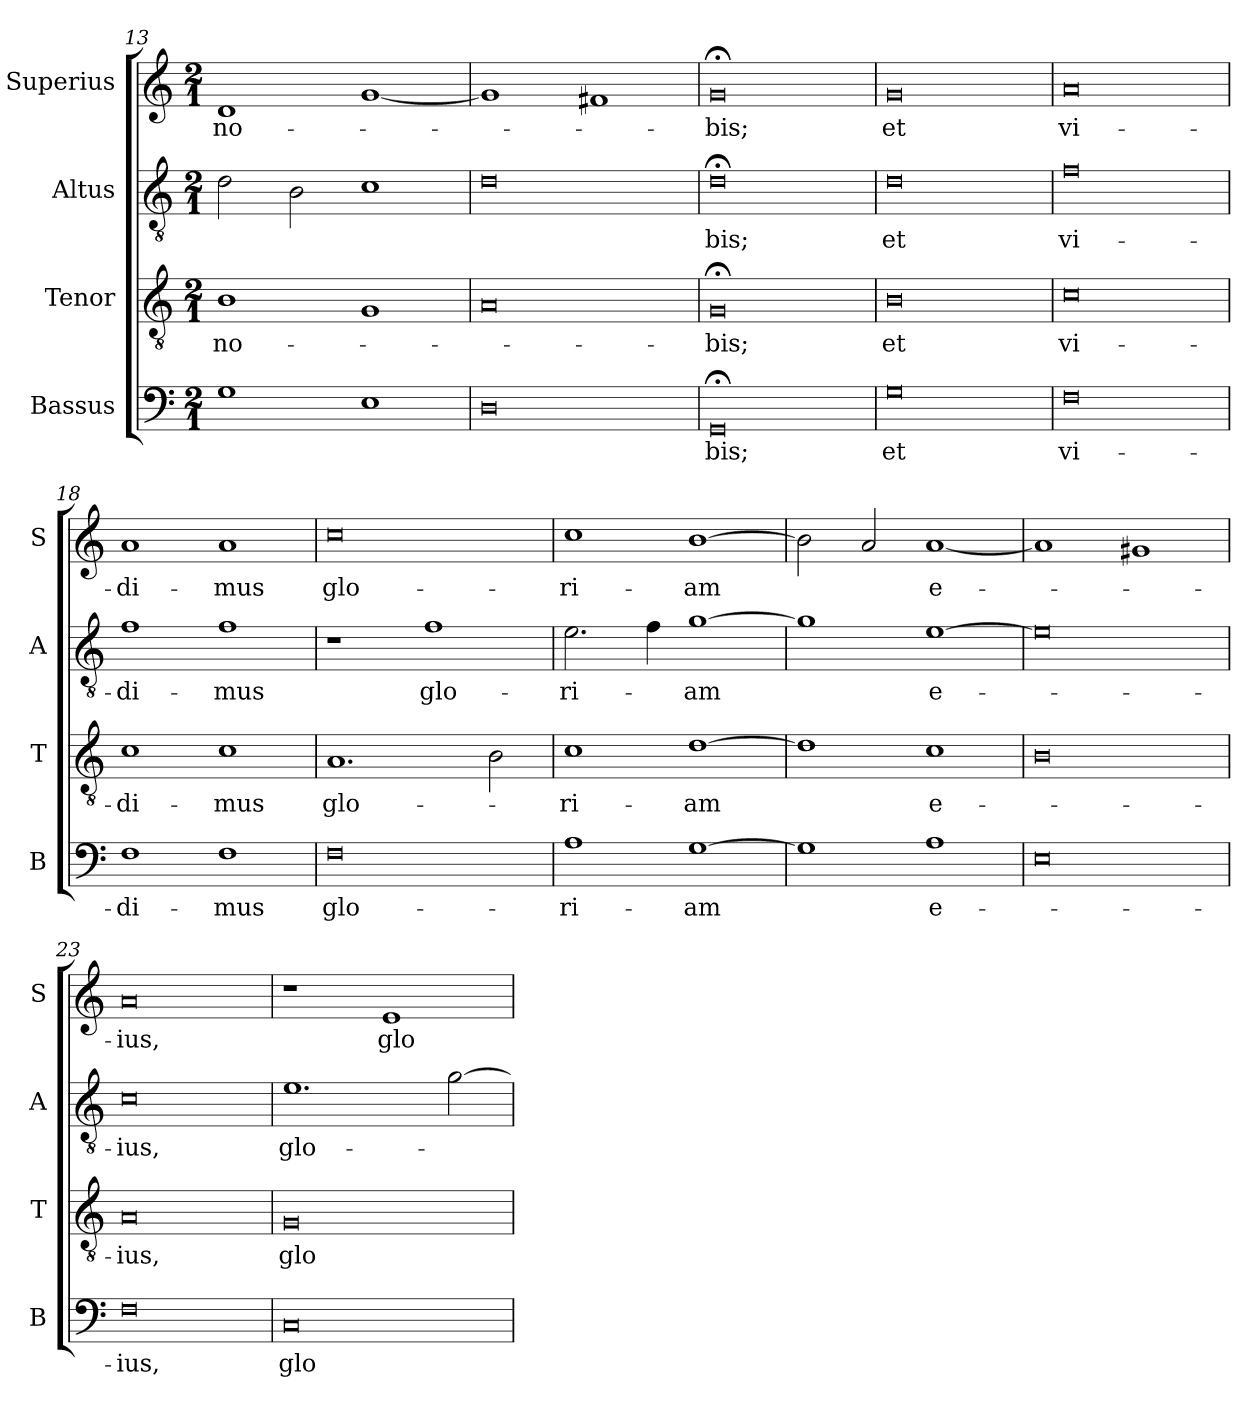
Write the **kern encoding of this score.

**kern	**text	**kern	**text	**kern	**text	**kern	**text
*part4	*part4	*part3	*part3	*part2	*part2	*part1	*part1
*staff4	*staff4	*staff3	*staff3	*staff2	*staff2	*staff1	*staff1
*I"Bassus	*	*I"Tenor	*	*I"Altus	*	*I"Superius	*
*I'B	*	*I'T	*	*I'A	*	*I'S	*
*clefF4	*	*clefGv2	*	*clefGv2	*	*clefG2	*
*k[]	*	*k[]	*	*k[]	*	*k[]	*
*M2/1	*	*M2/1	*	*M2/1	*	*M2/1	*
=13	=13	=13	=13	=13	=13	=13	=13
1G	.	1B	no-	2d	.	1d	no-
.	.	.	.	2B	.	.	.
1E	.	1G	.	1c	.	[1g	.
=14	=14	=14	=14	=14	=14	=14	=14
0D	.	0A	.	0d	.	1g]	.
.	.	.	.	.	.	1f#X	.
=15	=15	=15	=15	=15	=15	=15	=15
0GG;<	-bis;	0G;<	-bis;	0d;<	-bis;	0g;<	-bis;
=16	=16	=16	=16	=16	=16	=16	=16
0G	et	0B	et	0d	et	0g	et
=17	=17	=17	=17	=17	=17	=17	=17
0F	vi-	0c	vi-	0f	vi-	0a	vi-
=18	=18	=18	=18	=18	=18	=18	=18
1F	-di-	1c	-di-	1f	-di-	1a	-di-
1F	-mus	1c	-mus	1f	-mus	1a	-mus
=19	=19	=19	=19	=19	=19	=19	=19
0F	glo-	1.A	glo-	1r	.	0cc	glo-
.	.	.	.	1f	glo-	.	.
.	.	2B	.	.	.	.	.
=20	=20	=20	=20	=20	=20	=20	=20
1A	-ri-	1c	-ri-	2.e	-ri-	1cc	-ri-
.	.	.	.	4f	.	.	.
[1G	-am	[1d	-am	[1g	-am	[1b	-am
=21	=21	=21	=21	=21	=21	=21	=21
1G]	.	1d]	.	1g]	.	2b]	.
.	.	.	.	.	.	2a	.
1A	e-	1c	e-	[1e	e-	[1a	e-
=22	=22	=22	=22	=22	=22	=22	=22
0E	.	0B	.	0e]	.	1a]	.
.	.	.	.	.	.	1g#X	.
=23	=23	=23	=23	=23	=23	=23	=23
0F	-ius,	0A	-ius,	0c	-ius,	0a	-ius,
=24	=24	=24	=24	=24	=24	=24	=24
0C	glo-	0G	glo-	1.e	glo-	1r	.
.	.	.	.	.	.	1e	glo-
.	.	.	.	[2g	.	.	.
=	=	=	=	=	=	=	=
*-	*-	*-	*-	*-	*-	*-	*-
